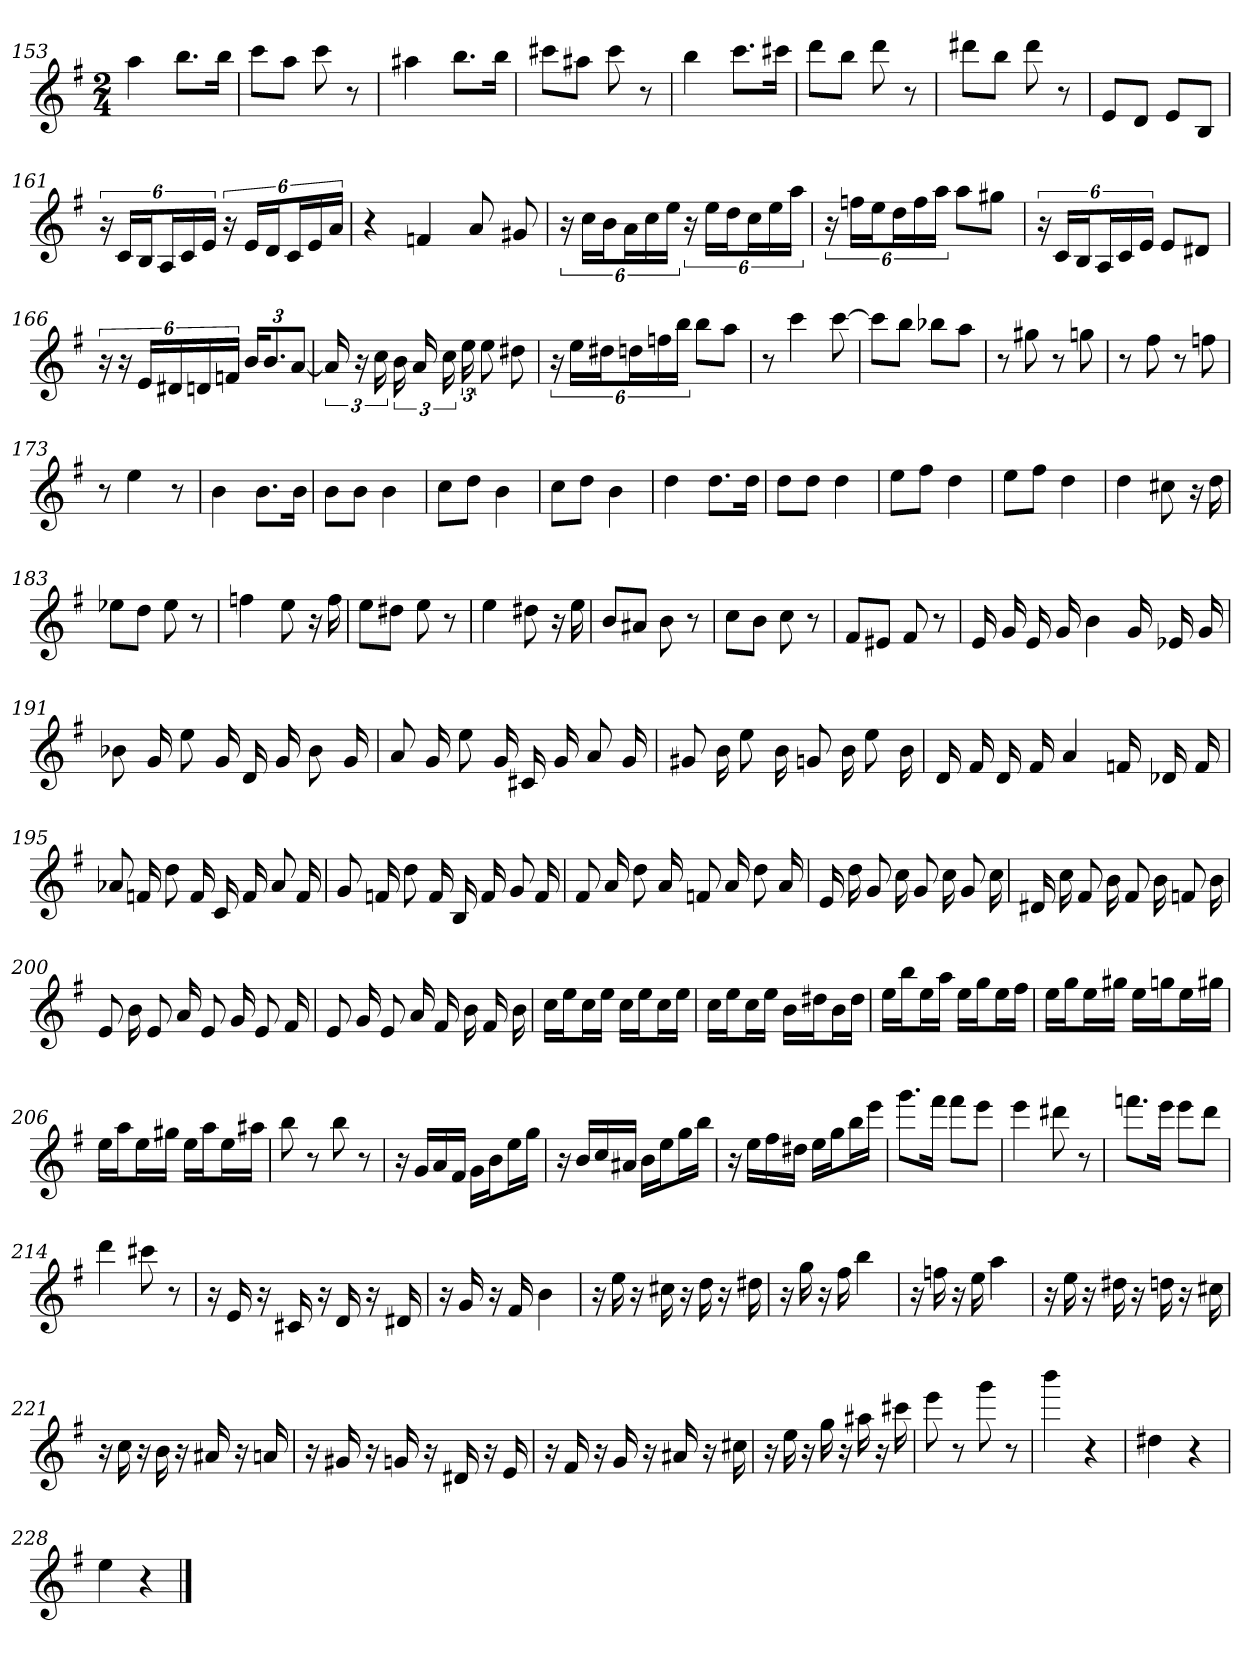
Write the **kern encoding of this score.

**kern
*part1
*staff1
*clefG2
*k[f#]
*e:
*M2/4
=153
4aa
8.bb\L
16bb\Jk
=154
8ccc\L
8aa\J
8ccc
8r
=155
4aa#X
8.bb\L
16bb\Jk
=156
8ccc#X\L
8aa#X\J
8ccc#
8r
=157
4bb
8.ccc\L
16ccc#X\Jk
=158
8ddd\L
8bb\J
8ddd
8r
=159
8ddd#X\L
8bb\J
8ddd#
8r
=160
8e/L
8d/J
8e/L
8B/J
=161
24r
24c/LL
24B/J
24A/L
24c/
24e/JJ
24r
24e/LL
24d/J
24c/L
24e/
24a/JJ
=162
4r
4fn
8a
8g#X
=163
24r
24cc\LL
24b\J
24a\L
24cc\
24ee\JJ
24r
24ee\LL
24dd\J
24cc\L
24ee\
24aa\JJ
=164
24r
24ffn\LL
24ee\J
24dd\L
24ff\
24aa\JJ
8aa\L
8gg#X\J
=165
24r
24c/LL
24B/J
24A/L
24c/
24e/JJ
8e/L
8d#X/J
=166
24r
24r
24e/LL
24d#X/
24dn/
24fn/JJ
24b/KL
12.b/
[12a/J
=167
24a]
24r
24cc
24b
24a
24cc
24ee
8ee
8dd#X
=168
24r
24ee\LL
24dd#X\J
24ddn\L
24ffn\
24bb\JJ
8bb\L
8aa\J
=169
8r
4ccc
[8ccc
=170
8ccc\L]
8bb\J
8bb-X\L
8aa\J
=171
8r
8gg#X
8r
8ggn
=172
8r
8ff#
8r
8ffn
=173
8r
4ee
8r
=174
4b
8.b\L
16b\Jk
=175
8b\L
8b\J
4b
=176
8cc\L
8dd\J
4b
=177
8cc\L
8dd\J
4b
=178
4dd
8.dd\L
16dd\Jk
=179
8dd\L
8dd\J
4dd
=180
8ee\L
8ff#\J
4dd
=181
8ee\L
8ff#\J
4dd
=182
4dd
8cc#X
16r
16dd
=183
8ee-X\L
8dd\J
8ee-
8r
=184
4ffn
8ee
16r
16ff
=185
8ee\L
8dd#X\J
8ee
8r
=186
4ee
8dd#X
16r
16ee
=187
8b/L
8a#X/J
8b
8r
=188
8cc\L
8b\J
8cc
8r
=189
8f#/L
8e#X/J
8f#
8r
=190
16e
16g
16e
16g
4b
16g
16e-X
16g
=191
8b-X
16g
8ee
16g
16d
16g
8b-
16g
=192
8a
16g
8ee
16g
16c#X
16g
8a
16g
=193
8g#X
16b
8ee
16b
8gn
16b
8ee
16b
=194
16d
16f#
16d
16f#
4a
16fn
16d-X
16f
=195
8a-X
16fn
8dd
16f
16c
16f
8a-
16f
=196
8g
16fn
8dd
16f
16B
16f
8g
16f
=197
8f#
16a
8dd
16a
8fn
16a
8dd
16a
=198
16e
16dd
8g
16cc
8g
16cc
8g
16cc
=199
16d#X
16cc
8f#
16b
8f#
16b
8fn
16b
=200
8e
16b
8e
16a
8e
16g
8e
16f#
=201
8e
16g
8e
16a
16f#
16b
16f#
16b
=202
16cc\LL
16ee\J
16cc\L
16ee\JJ
16cc\LL
16ee\J
16cc\L
16ee\JJ
=203
16cc\LL
16ee\J
16cc\L
16ee\JJ
16b\LL
16dd#X\J
16b\L
16dd#\JJ
=204
16ee\LL
16bb\J
16ee\L
16aa\JJ
16ee\LL
16gg\J
16ee\L
16ff#\JJ
=205
16ee\LL
16gg\J
16ee\L
16gg#X\JJ
16ee\LL
16ggn\J
16ee\L
16gg#X\JJ
=206
16ee\LL
16aa\J
16ee\L
16gg#X\JJ
16ee\LL
16aa\J
16ee\L
16aa#X\JJ
=207
8bb
8r
8bb
8r
=208
16r
16g/LL
16a/
16f#/JJ
16g\LL
16b\J
16ee\L
16gg\JJ
=209
16r
16b/LL
16cc/
16a#X/JJ
16b\LL
16ee\J
16gg\L
16bb\JJ
=210
16r
16ee\LL
16ff#\
16dd#X\JJ
16ee\LL
16gg\J
16bb\L
16eee\JJ
=211
8.ggg\L
16fff#\Jk
8fff#\L
8eee\J
=212
4eee
8ddd#X
8r
=213
8.fffn\L
16eee\Jk
8eee\L
8ddd\J
=214
4ddd
8ccc#X
8r
=215
16r
16e
16r
16c#X
16r
16d
16r
16d#X
=216
16r
16g
16r
16f#
4b
=217
16r
16ee
16r
16cc#X
16r
16dd
16r
16dd#X
=218
16r
16gg
16r
16ff#
4bb
=219
16r
16ffn
16r
16ee
4aa
=220
16r
16ee
16r
16dd#X
16r
16ddn
16r
16cc#X
=221
16r
16cc
16r
16b
16r
16a#X
16r
16an
=222
16r
16g#X
16r
16gn
16r
16d#X
16r
16e
=223
16r
16f#
16r
16g
16r
16a#X
16r
16cc#X
=224
16r
16ee
16r
16gg
16r
16aa#X
16r
16ccc#X
=225
8eee
8r
8ggg
8r
=226
4bbb
4r
=227
4dd#X
4r
=228
4ee
4r
==
*-
